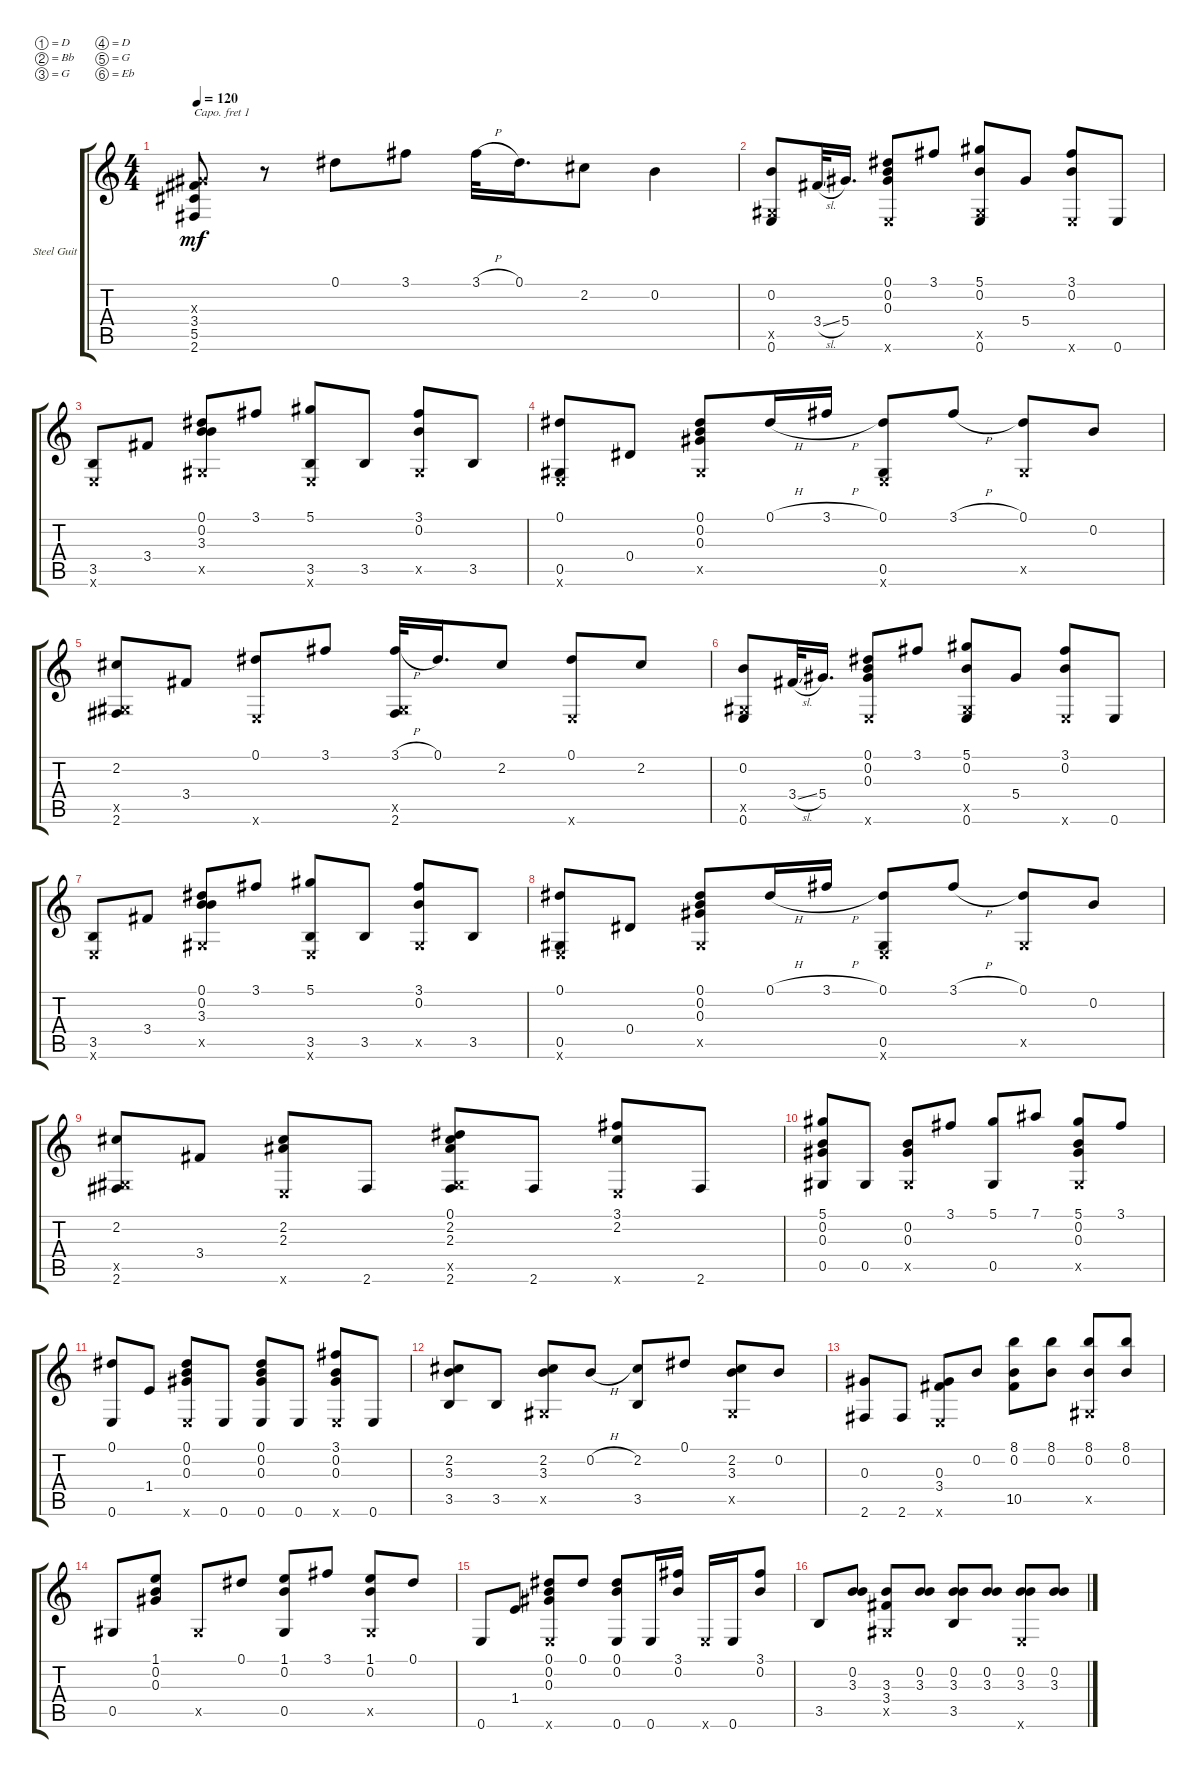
\defaultSystemsLayout 4
\bracketExtendMode groupsimilarinstruments
\firstSystemTrackNameOrientation horizontal
\otherSystemsTrackNameOrientation horizontal
\track ("Steel Guitar" "Steel Guit") {instrument acousticguitarsteel}
\staff {score tabs}
\capo 1
\tuning (D4 Bb3 G3 D3 G2 Eb2)
\ts (4 4)
\tempo 120
\clef g2
\ks c
(2.6 5.5 3.4 0.3{x}).8{dy mf} r.8 0.1.8 3.1.8 3.1{h}.32 0.1.16{d} 2.2.8 0.2.4 |
(0.6 0.2 0.5{x}).8 3.4{sl}.32 5.4.16{d} (0.3 0.2 0.1 0.6{x}).8 3.1.8 (5.1 0.6 0.2 0.5{x}).8 5.4.8 (0.2 3.1 0.6{x}).8 0.6.8 |
(3.5 0.6{x}).8 3.4.8 (3.3 0.2 0.1 0.5{x}).8 3.1.8 (5.1 3.5 0.6{x}).8 3.5.8 (0.5{x} 0.2 3.1).8 3.5.8 |
(0.1 0.5 0.6{x}).8 0.4.8 (0.3 0.2 0.1 0.5{x}).8 0.1{h}.16 3.1{h}.16 (0.1 0.6{x} 0.5).8 3.1{h}.8 (0.1 0.5{x}).8 0.2.8 |
(2.2 2.6 0.5{x}).8 3.4.8 (0.6{x} 0.1).8 3.1.8 (3.1{h} 2.6 0.5{x}).32 0.1.16{d} 2.2.8 (0.1 0.6{x}).8 2.2.8 |
(0.6 0.2 0.5{x}).8 3.4{sl}.32 5.4.16{d} (0.3 0.2 0.1 0.6{x}).8 3.1.8 (5.1 0.6 0.2 0.5{x}).8 5.4.8 (0.2 3.1 0.6{x}).8 0.6.8 |
(3.5 0.6{x}).8 3.4.8 (3.3 0.2 0.1 0.5{x}).8 3.1.8 (5.1 3.5 0.6{x}).8 3.5.8 (0.5{x} 0.2 3.1).8 3.5.8 |
(0.1 0.5 0.6{x}).8 0.4.8 (0.3 0.2 0.1 0.5{x}).8 0.1{h}.16 3.1{h}.16 (0.1 0.6{x} 0.5).8 3.1{h}.8 (0.1 0.5{x}).8 0.2.8 |
(2.2 2.6 0.5{x}).8 3.4.8 (2.3 2.2 0.6{x}).8 2.6.8 (0.1 2.3 2.2 2.6 0.5{x}).8 2.6.8 (3.1 0.6{x} 2.2).8 2.6.8 |
(5.1 0.5 0.2 0.3).8 0.5.8 (0.3 0.2 0.5{x}).8 3.1.8 (5.1 0.5).8 7.1.8 (5.1 0.3 0.2 0.5{x}).8 3.1.8 |
(0.6 0.1).8 1.4.8 (0.3 0.2 0.1 0.6{x}).8 0.6.8 (0.1 0.6 0.3 0.2).8 0.6.8 (0.3 0.2 3.1 0.6{x}).8 0.6.8 |
(3.5 3.3 2.2).8 3.5.8 (3.3 2.2 0.5{x}).8 0.2{h}.8 (2.2 3.5).8 0.1.8 (2.2 3.3 0.5{x}).8 0.2.8 |
(2.6 0.3).8 2.6.8 (0.3 0.6{x} 3.4).8 0.2.8 (8.1 10.5 0.2).8 (8.1 0.2).8 (8.1 0.5{x} 0.2).8 (8.1 0.2).8 |
0.5.8 (0.3 0.2 1.1).8 0.5{x}.8 0.1.8 (1.1 0.5 0.2).8 3.1.8 (1.1 0.5{x} 0.2).8 0.1.8 |
0.6.8 1.4.8 (0.3 0.2 0.6{x} 0.1).8 0.1.8 (0.1 0.6 0.2).8 0.6.16 (3.1 0.2).16 0.6{x}.16 0.6.16 (3.1 0.2).8 |
3.5.8 (0.2 3.3).8 (3.4 3.3 0.5{x}).8 (3.3 0.2).8 (0.2 3.5 3.3).8 (0.2 3.3).8 (0.2 3.3 0.6{x}).8 (3.3 0.2).8
